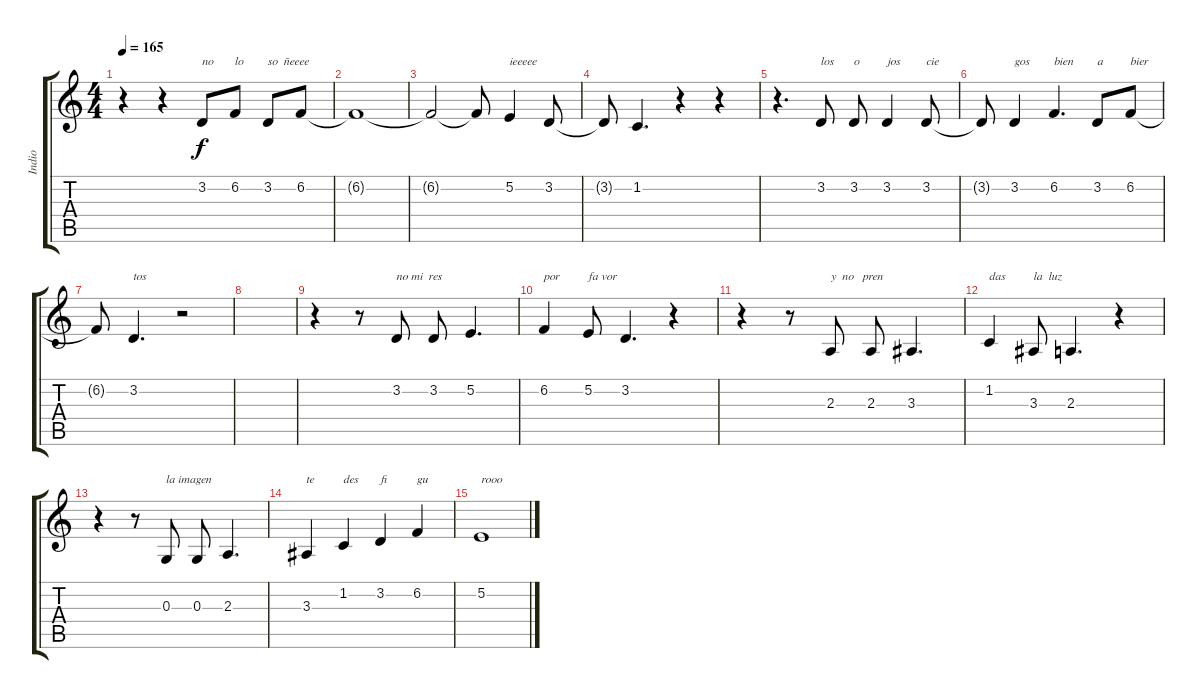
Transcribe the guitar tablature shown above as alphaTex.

\track ("Indio" "Indio") {instrument stringensemble1}
\staff {score tabs}
\tuning (E4 B3 G3 D3 A2 E2) {hide}
\ts (4 4)
\tempo 165
\clef g2
\ks c
r.4{dy f} r.4 3.2.8{txt "no"} 6.2.8{txt "lo"} 3.2.8{txt "so  ñeeee"} 6.2.8 |
6.2{t}.1 |
6.2{t}.2 6.2{t}.8 5.2.4{txt "ieeeee"} 3.2.8 |
3.2{t}.8 1.2.4{d} r.4 r.4 |
r.4{d} 3.2.8{txt "los"} 3.2.8{txt "o"} 3.2.4{txt "jos"} 3.2.8{txt "cie"} |
3.2{t}.8 3.2.4{txt "gos"} 6.2.4{d txt "bien"} 3.2.8{txt "a"} 6.2.8{txt "bier"} |
6.2{t}.8 3.2.4{d txt "tos"} r.2 |
|
r.4 r.8 3.2.8{txt "no mi  res"} 3.2.8 5.2.4{d} |
6.2.4{txt "por"} 5.2.8{txt "fa vor"} 3.2.4{d} r.4 |
r.4 r.8 2.3.8{txt "y  no   pren"} 2.3.8 3.3.4{d} |
1.2.4{txt "das"} 3.3.8{txt "la  luz"} 2.3.4{d} r.4 |
r.4 r.8 0.3.8{txt "la imagen"} 0.3.8 2.3.4{d} |
3.3.4{txt "te"} 1.2.4{txt "des"} 3.2.4{txt "fi"} 6.2.4{txt "gu"} |
5.2.1{txt "rooo"}
